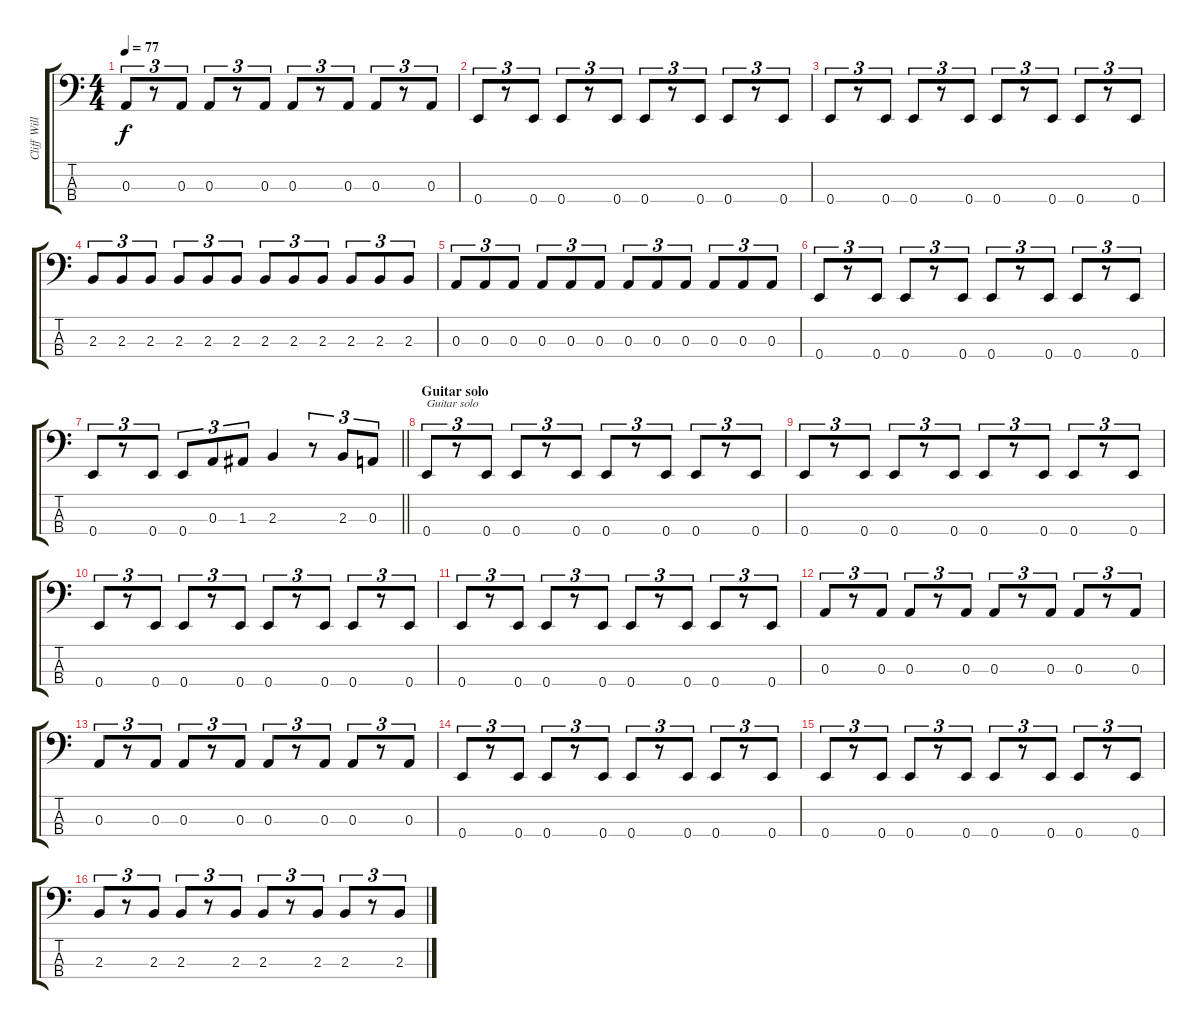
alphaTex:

\track ("Cliff Williams" "Cliff Will") {instrument electricbassfinger}
\staff {score tabs}
\tuning (G2 D2 A1 E1) {hide}
\ts (4 4)
\tempo 77
\clef f4
\ks c
0.3.8{tu (3 2) dy f} r.8{tu (3 2)} 0.3.8{tu (3 2)} 0.3.8{tu (3 2)} r.8{tu (3 2)} 0.3.8{tu (3 2)} 0.3.8{tu (3 2)} r.8{tu (3 2)} 0.3.8{tu (3 2)} 0.3.8{tu (3 2)} r.8{tu (3 2)} 0.3.8{tu (3 2)} |
0.4.8{tu (3 2)} r.8{tu (3 2)} 0.4.8{tu (3 2)} 0.4.8{tu (3 2)} r.8{tu (3 2)} 0.4.8{tu (3 2)} 0.4.8{tu (3 2)} r.8{tu (3 2)} 0.4.8{tu (3 2)} 0.4.8{tu (3 2)} r.8{tu (3 2)} 0.4.8{tu (3 2)} |
0.4.8{tu (3 2)} r.8{tu (3 2)} 0.4.8{tu (3 2)} 0.4.8{tu (3 2)} r.8{tu (3 2)} 0.4.8{tu (3 2)} 0.4.8{tu (3 2)} r.8{tu (3 2)} 0.4.8{tu (3 2)} 0.4.8{tu (3 2)} r.8{tu (3 2)} 0.4.8{tu (3 2)} |
2.3.8{tu (3 2)} 2.3.8{tu (3 2)} 2.3.8{tu (3 2)} 2.3.8{tu (3 2)} 2.3.8{tu (3 2)} 2.3.8{tu (3 2)} 2.3.8{tu (3 2)} 2.3.8{tu (3 2)} 2.3.8{tu (3 2)} 2.3.8{tu (3 2)} 2.3.8{tu (3 2)} 2.3.8{tu (3 2)} |
0.3.8{tu (3 2)} 0.3.8{tu (3 2)} 0.3.8{tu (3 2)} 0.3.8{tu (3 2)} 0.3.8{tu (3 2)} 0.3.8{tu (3 2)} 0.3.8{tu (3 2)} 0.3.8{tu (3 2)} 0.3.8{tu (3 2)} 0.3.8{tu (3 2)} 0.3.8{tu (3 2)} 0.3.8{tu (3 2)} |
0.4.8{tu (3 2)} r.8{tu (3 2)} 0.4.8{tu (3 2)} 0.4.8{tu (3 2)} r.8{tu (3 2)} 0.4.8{tu (3 2)} 0.4.8{tu (3 2)} r.8{tu (3 2)} 0.4.8{tu (3 2)} 0.4.8{tu (3 2)} r.8{tu (3 2)} 0.4.8{tu (3 2)} |
\barLineRight lightlight
0.4.8{tu (3 2)} r.8{tu (3 2)} 0.4.8{tu (3 2)} 0.4.8{tu (3 2)} 0.3.8{tu (3 2)} 1.3.8{tu (3 2)} 2.3.4 r.8{tu (3 2)} 2.3.8{tu (3 2)} 0.3.8{tu (3 2)} |
\section ("" "Guitar solo")
0.4.8{tu (3 2) txt "Guitar solo"} r.8{tu (3 2)} 0.4.8{tu (3 2)} 0.4.8{tu (3 2)} r.8{tu (3 2)} 0.4.8{tu (3 2)} 0.4.8{tu (3 2)} r.8{tu (3 2)} 0.4.8{tu (3 2)} 0.4.8{tu (3 2)} r.8{tu (3 2)} 0.4.8{tu (3 2)} |
0.4.8{tu (3 2)} r.8{tu (3 2)} 0.4.8{tu (3 2)} 0.4.8{tu (3 2)} r.8{tu (3 2)} 0.4.8{tu (3 2)} 0.4.8{tu (3 2)} r.8{tu (3 2)} 0.4.8{tu (3 2)} 0.4.8{tu (3 2)} r.8{tu (3 2)} 0.4.8{tu (3 2)} |
0.4.8{tu (3 2)} r.8{tu (3 2)} 0.4.8{tu (3 2)} 0.4.8{tu (3 2)} r.8{tu (3 2)} 0.4.8{tu (3 2)} 0.4.8{tu (3 2)} r.8{tu (3 2)} 0.4.8{tu (3 2)} 0.4.8{tu (3 2)} r.8{tu (3 2)} 0.4.8{tu (3 2)} |
0.4.8{tu (3 2)} r.8{tu (3 2)} 0.4.8{tu (3 2)} 0.4.8{tu (3 2)} r.8{tu (3 2)} 0.4.8{tu (3 2)} 0.4.8{tu (3 2)} r.8{tu (3 2)} 0.4.8{tu (3 2)} 0.4.8{tu (3 2)} r.8{tu (3 2)} 0.4.8{tu (3 2)} |
0.3.8{tu (3 2)} r.8{tu (3 2)} 0.3.8{tu (3 2)} 0.3.8{tu (3 2)} r.8{tu (3 2)} 0.3.8{tu (3 2)} 0.3.8{tu (3 2)} r.8{tu (3 2)} 0.3.8{tu (3 2)} 0.3.8{tu (3 2)} r.8{tu (3 2)} 0.3.8{tu (3 2)} |
0.3.8{tu (3 2)} r.8{tu (3 2)} 0.3.8{tu (3 2)} 0.3.8{tu (3 2)} r.8{tu (3 2)} 0.3.8{tu (3 2)} 0.3.8{tu (3 2)} r.8{tu (3 2)} 0.3.8{tu (3 2)} 0.3.8{tu (3 2)} r.8{tu (3 2)} 0.3.8{tu (3 2)} |
0.4.8{tu (3 2)} r.8{tu (3 2)} 0.4.8{tu (3 2)} 0.4.8{tu (3 2)} r.8{tu (3 2)} 0.4.8{tu (3 2)} 0.4.8{tu (3 2)} r.8{tu (3 2)} 0.4.8{tu (3 2)} 0.4.8{tu (3 2)} r.8{tu (3 2)} 0.4.8{tu (3 2)} |
0.4.8{tu (3 2)} r.8{tu (3 2)} 0.4.8{tu (3 2)} 0.4.8{tu (3 2)} r.8{tu (3 2)} 0.4.8{tu (3 2)} 0.4.8{tu (3 2)} r.8{tu (3 2)} 0.4.8{tu (3 2)} 0.4.8{tu (3 2)} r.8{tu (3 2)} 0.4.8{tu (3 2)} |
2.3.8{tu (3 2)} r.8{tu (3 2)} 2.3.8{tu (3 2)} 2.3.8{tu (3 2)} r.8{tu (3 2)} 2.3.8{tu (3 2)} 2.3.8{tu (3 2)} r.8{tu (3 2)} 2.3.8{tu (3 2)} 2.3.8{tu (3 2)} r.8{tu (3 2)} 2.3.8{tu (3 2)}
